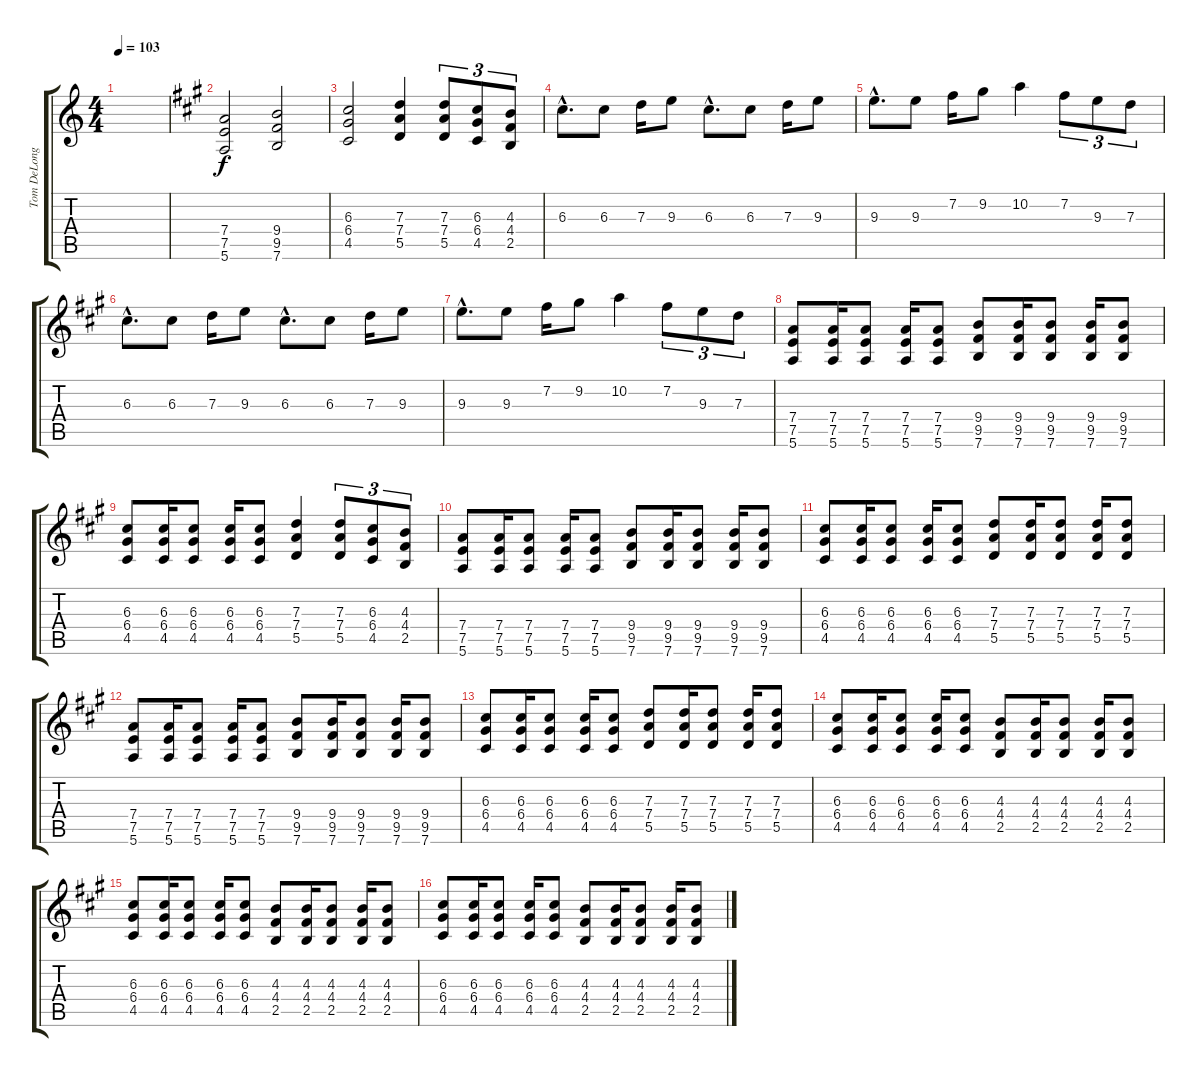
\track ("Tom DeLonge (E-Gitarre)" "Tom DeLong") {instrument distortionguitar}
\staff {score tabs}
\tuning (E4 B3 G3 D3 A2 E2) {hide}
\ts (4 4)
\tempo 103
\clef g2
\ks c
|
\ks a
(7.4 7.5 5.6).2 (9.4 9.5 7.6).2 |
(6.3 6.4 4.5).2 (7.3 7.4 5.5).4 (7.3 7.4 5.5).8{tu (3 2)} (6.3 6.4 4.5).8{tu (3 2)} (4.3 4.4 2.5).8{tu (3 2)} |
6.3{hac}.8{d} 6.3.8 7.3.16 9.3.8 6.3{hac}.8{d} 6.3.8 7.3.16 9.3.8 |
9.3{hac}.8{d} 9.3.8 7.2.16 9.2.8 10.2.4 7.2.8{tu (3 2)} 9.3.8{tu (3 2)} 7.3.8{tu (3 2)} |
6.3{hac}.8{d} 6.3.8 7.3.16 9.3.8 6.3{hac}.8{d} 6.3.8 7.3.16 9.3.8 |
9.3{hac}.8{d} 9.3.8 7.2.16 9.2.8 10.2.4 7.2.8{tu (3 2)} 9.3.8{tu (3 2)} 7.3.8{tu (3 2)} |
(7.4 7.5 5.6).8 (7.4 7.5 5.6).16 (7.4 7.5 5.6).8 (7.4 7.5 5.6).16 (7.4 7.5 5.6).8 (9.4 9.5 7.6).8 (9.4 9.5 7.6).16 (9.4 9.5 7.6).8 (9.4 9.5 7.6).16 (9.4 9.5 7.6).8 |
(6.3 6.4 4.5).8 (6.3 6.4 4.5).16 (6.3 6.4 4.5).8 (6.3 6.4 4.5).16 (6.3 6.4 4.5).8 (7.3 7.4 5.5).4 (7.3 7.4 5.5).8{tu (3 2)} (6.3 6.4 4.5).8{tu (3 2)} (4.3 4.4 2.5).8{tu (3 2)} |
(7.4 7.5 5.6).8 (7.4 7.5 5.6).16 (7.4 7.5 5.6).8 (7.4 7.5 5.6).16 (7.4 7.5 5.6).8 (9.4 9.5 7.6).8 (9.4 9.5 7.6).16 (9.4 9.5 7.6).8 (9.4 9.5 7.6).16 (9.4 9.5 7.6).8 |
(6.3 6.4 4.5).8 (6.3 6.4 4.5).16 (6.3 6.4 4.5).8 (6.3 6.4 4.5).16 (6.3 6.4 4.5).8 (7.3 7.4 5.5).8 (7.3 7.4 5.5).16 (7.3 7.4 5.5).8 (7.3 7.4 5.5).16 (7.3 7.4 5.5).8 |
(7.4 7.5 5.6).8 (7.4 7.5 5.6).16 (7.4 7.5 5.6).8 (7.4 7.5 5.6).16 (7.4 7.5 5.6).8 (9.4 9.5 7.6).8 (9.4 9.5 7.6).16 (9.4 9.5 7.6).8 (9.4 9.5 7.6).16 (9.4 9.5 7.6).8 |
(6.3 6.4 4.5).8 (6.3 6.4 4.5).16 (6.3 6.4 4.5).8 (6.3 6.4 4.5).16 (6.3 6.4 4.5).8 (7.3 7.4 5.5).8 (7.3 7.4 5.5).16 (7.3 7.4 5.5).8 (7.3 7.4 5.5).16 (7.3 7.4 5.5).8 |
(6.3 6.4 4.5).8 (6.3 6.4 4.5).16 (6.3 6.4 4.5).8 (6.3 6.4 4.5).16 (6.3 6.4 4.5).8 (4.3 4.4 2.5).8 (4.3 4.4 2.5).16 (4.3 4.4 2.5).8 (4.3 4.4 2.5).16 (4.3 4.4 2.5).8 |
(6.3 6.4 4.5).8 (6.3 6.4 4.5).16 (6.3 6.4 4.5).8 (6.3 6.4 4.5).16 (6.3 6.4 4.5).8 (4.3 4.4 2.5).8 (4.3 4.4 2.5).16 (4.3 4.4 2.5).8 (4.3 4.4 2.5).16 (4.3 4.4 2.5).8 |
(6.3 6.4 4.5).8 (6.3 6.4 4.5).16 (6.3 6.4 4.5).8 (6.3 6.4 4.5).16 (6.3 6.4 4.5).8 (4.3 4.4 2.5).8 (4.3 4.4 2.5).16 (4.3 4.4 2.5).8 (4.3 4.4 2.5).16 (4.3 4.4 2.5).8
